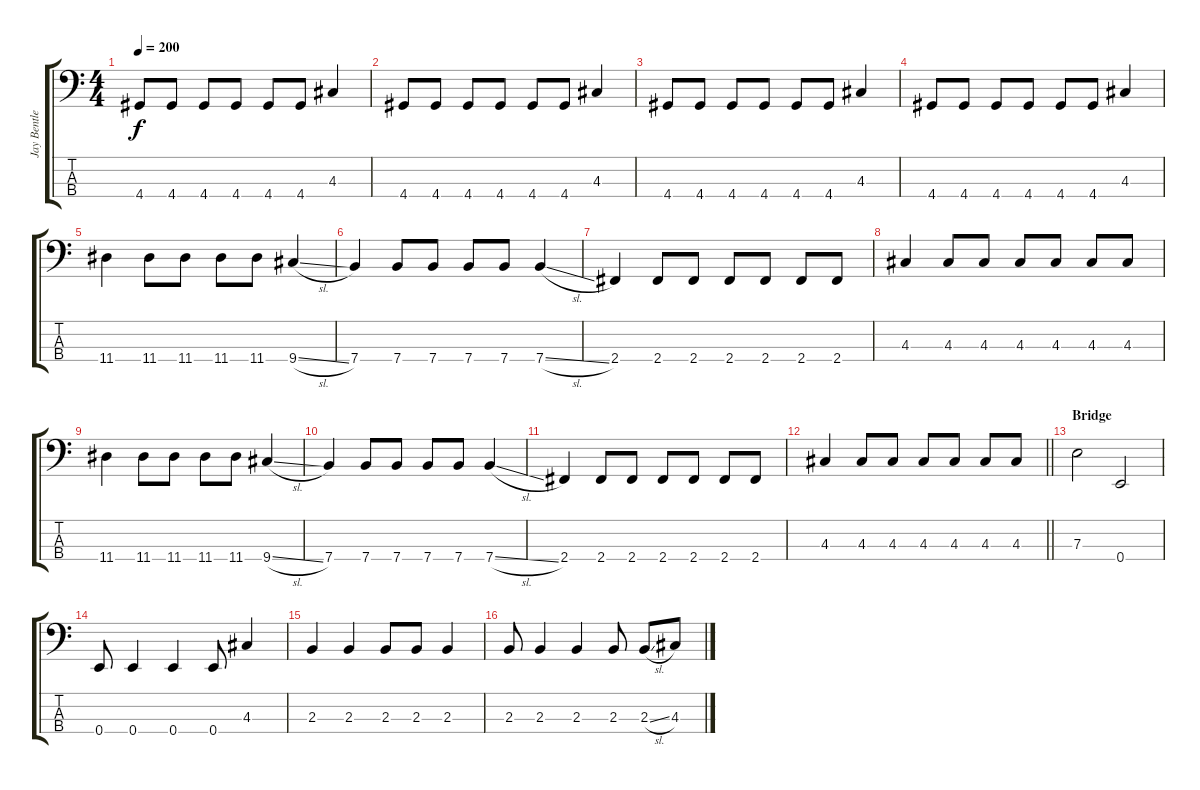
\track ("Jay Bentley" "Jay Bentle") {instrument electricbasspick}
\staff {score tabs}
\tuning (G2 D2 A1 E1) {hide}
\ts (4 4)
\tempo 200
\clef f4
\ks c
4.4.8{dy f} 4.4.8 4.4.8 4.4.8 4.4.8 4.4.8 4.3.4 |
4.4.8 4.4.8 4.4.8 4.4.8 4.4.8 4.4.8 4.3.4 |
4.4.8 4.4.8 4.4.8 4.4.8 4.4.8 4.4.8 4.3.4 |
4.4.8 4.4.8 4.4.8 4.4.8 4.4.8 4.4.8 4.3.4 |
11.4.4 11.4.8 11.4.8 11.4.8 11.4.8 9.4{sl}.4 |
7.4.4 7.4.8 7.4.8 7.4.8 7.4.8 7.4{sl}.4 |
2.4.4 2.4.8 2.4.8 2.4.8 2.4.8 2.4.8 2.4.8 |
4.3.4 4.3.8 4.3.8 4.3.8 4.3.8 4.3.8 4.3.8 |
11.4.4 11.4.8 11.4.8 11.4.8 11.4.8 9.4{sl}.4 |
7.4.4 7.4.8 7.4.8 7.4.8 7.4.8 7.4{sl}.4 |
2.4.4 2.4.8 2.4.8 2.4.8 2.4.8 2.4.8 2.4.8 |
\barLineRight lightlight
4.3.4 4.3.8 4.3.8 4.3.8 4.3.8 4.3.8 4.3.8 |
\section ("" "Bridge")
7.3.2 0.4.2 |
0.4.8 0.4.4 0.4.4 0.4.8 4.3.4 |
2.3.4 2.3.4 2.3.8 2.3.8 2.3.4 |
2.3.8 2.3.4 2.3.4 2.3.8 2.3{sl}.8 4.3.8
